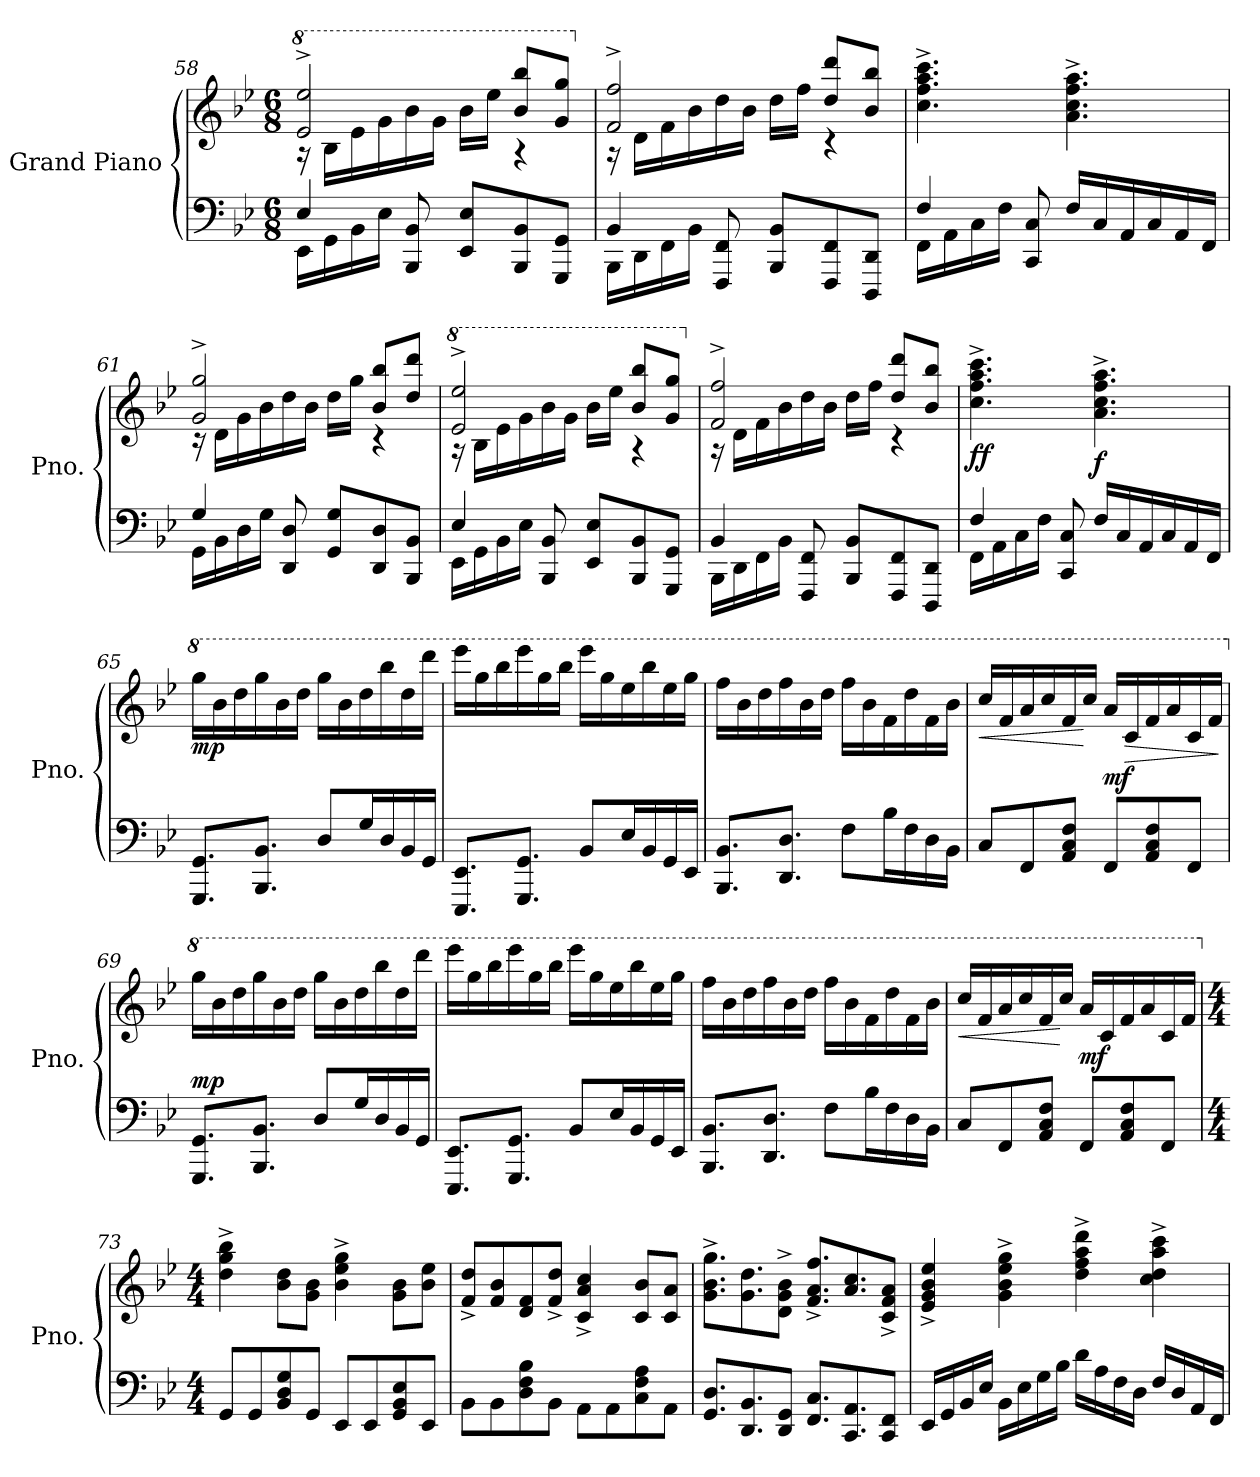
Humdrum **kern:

**kern	**kern	**dynam
*part1	*part1	*part1
*staff2	*staff1	*staff1/2
*I"Grand Piano	*	*
*I'Pno.	*	*
*clefF4	*clefG2	*
*k[b-e-]	*k[b-e-]	*
*M6/8	*M6/8	*
=58	=58	=58
*^	*	*
*	*	*8va	*
*	*	*^	*
4E-/	16EE-\LL	2ee-/^ 2eee-/^	16r	.
.	16GG\	.	16b-\LL	.
.	16BB-\	.	16ee-\	.
.	16E-\JJ	.	16gg\	.
8BBB-/ 8BB-/	2ryy	.	16bb-\	.
.	.	.	16gg\JJ	.
8EE-/ 8E-/L	.	.	16bb-\LL	.
.	.	.	16eee-\JJ	.
8BBB-/ 8BB-/	.	8bb-/ 8bbb-/L	4r	.
8GGG/ 8GG/J	.	8gg/ 8ggg/J	.	.
=59	=59	=59	=59	=59
*	*	*X8va	*	*
4BB-/	16BBB-\LL	2f/^ 2ff/^	16r	.
.	16DD\	.	16d\LL	.
.	16FF\	.	16f\	.
.	16BB-\JJ	.	16b-\	.
8FFF/ 8FF/	2ryy	.	16dd\	.
.	.	.	16b-\JJ	.
8BBB-/ 8BB-/L	.	.	16dd\LL	.
.	.	.	16ff\JJ	.
8FFF/ 8FF/	.	8dd/ 8ddd/L	4r	.
8DDD/ 8DD/J	.	8b-/ 8bb-/J	.	.
*	*	*v	*v	*
!!LO:LB:g=z
=60	=60	=60	=60
4F/	16FF\LL	4.cc\^ 4.ff\^ 4.aa\^ 4.ccc\^	.
.	16AA\	.	.
.	16C\	.	.
.	16F\JJ	.	.
8CC/ 8C/	2ryy	.	.
16F/LL	.	4.a\^ 4.cc\^ 4.ff\^ 4.aa\^	.
16C/	.	.	.
16AA/	.	.	.
16C/	.	.	.
16AA/	.	.	.
16FF/JJ	.	.	.
=61	=61	=61	=61
*	*	*^	*
4G/	16GG\LL	2g/^ 2gg/^	16r	.
.	16BB-\	.	16d\LL	.
.	16D\	.	16g\	.
.	16G\JJ	.	16b-\	.
8DD/ 8D/	2ryy	.	16dd\	.
.	.	.	16b-\JJ	.
8GG/ 8G/L	.	.	16dd\LL	.
.	.	.	16gg\JJ	.
8DD/ 8D/	.	8b-/ 8bb-/L	4r	.
8BBB-/ 8BB-/J	.	8dd/ 8ddd/J	.	.
=62	=62	=62	=62	=62
*	*	*8va	*	*
4E-/	16EE-\LL	2ee-/^ 2eee-/^	16r	.
.	16GG\	.	16b-\LL	.
.	16BB-\	.	16ee-\	.
.	16E-\JJ	.	16gg\	.
8BBB-/ 8BB-/	2ryy	.	16bb-\	.
.	.	.	16gg\JJ	.
8EE-/ 8E-/L	.	.	16bb-\LL	.
.	.	.	16eee-\JJ	.
8BBB-/ 8BB-/	.	8bb-/ 8bbb-/L	4r	.
8GGG/ 8GG/J	.	8gg/ 8ggg/J	.	.
=63	=63	=63	=63	=63
*	*	*X8va	*	*
4BB-/	16BBB-\LL	2f/^ 2ff/^	16r	.
.	16DD\	.	16d\LL	.
.	16FF\	.	16f\	.
.	16BB-\JJ	.	16b-\	.
8FFF/ 8FF/	2ryy	.	16dd\	.
.	.	.	16b-\JJ	.
8BBB-/ 8BB-/L	.	.	16dd\LL	.
.	.	.	16ff\JJ	.
8FFF/ 8FF/	.	8dd/ 8ddd/L	4r	.
8DDD/ 8DD/J	.	8b-/ 8bb-/J	.	.
*	*	*v	*v	*
!!LO:PB:g=z
=64	=64	=64	=64
!	!	!	!LO:DY:b
4F/	16FF\LL	4.cc\^ 4.ff\^ 4.aa\^ 4.ccc\^	ff
.	16AA\	.	.
.	16C\	.	.
.	16F\JJ	.	.
8CC/ 8C/	2ryy	.	.
!	!	!	!LO:DY:b
16F/LL	.	4.a\^ 4.cc\^ 4.ff\^ 4.aa\^	f
16C/	.	.	.
16AA/	.	.	.
16C/	.	.	.
16AA/	.	.	.
16FF/JJ	.	.	.
*v	*v	*	*
=65	=65	=65
*	*8va	*
!	!	!LO:DY:b
8.GGG/ 8.GG/L	16ggg\LL	mp
.	16bb-\	.
.	16ddd\	.
8.BBB-/ 8.BB-/J	16ggg\	.
.	16bb-\	.
.	16ddd\JJ	.
8D/L	16ggg\LL	.
.	16bb-\	.
16G/L	16ddd\	.
16D/	16bbb-\	.
16BB-/	16ddd\	.
16GG/JJ	16dddd\JJ	.
=66	=66	=66
8.EEE-/ 8.EE-/L	16eeee-\LL	.
.	16ggg\	.
.	16bbb-\	.
8.GGG/ 8.GG/J	16eeee-\	.
.	16ggg\	.
.	16bbb-\JJ	.
8BB-/L	16eeee-\LL	.
.	16ggg\	.
16E-/L	16eee-\	.
16BB-/	16bbb-\	.
16GG/	16eee-\	.
16EE-/JJ	16ggg\JJ	.
=67	=67	=67
8.BBB-/ 8.BB-/L	16fff\LL	.
.	16bb-\	.
.	16ddd\	.
8.DD/ 8.D/J	16fff\	.
.	16bb-\	.
.	16ddd\JJ	.
8F\L	16fff\LL	.
.	16bb-\	.
16B-\L	16ff\	.
16F\	16ddd\	.
16D\	16ff\	.
16BB-\JJ	16bb-\JJ	.
!!LO:LB:g=z
=68	=68	=68
!	!	!LO:HP:b
8C/L	16ccc/LL	<
.	16ff/	.
8FF/	16aa/	.
.	16ccc/	.
8AA/ 8C/ 8F/J	16ff/	.
.	16ccc/JJ	[
!	!	!LO:DY:a=2
8FF/L	16aa/LL	mf
!	!	!LO:HP:b
.	16cc/	>
8AA/ 8C/ 8F/	16ff/	.
.	16aa/	.
8FF/J	16cc/	.
.	16ff/JJ	.
.	.	]
=69	=69	=69
*	*X8va	*
*	*8va	*
!	!	!LO:DY:a=2
8.GGG/ 8.GG/L	16ggg\LL	mp
.	16bb-\	.
.	16ddd\	.
8.BBB-/ 8.BB-/J	16ggg\	.
.	16bb-\	.
.	16ddd\JJ	.
8D/L	16ggg\LL	.
.	16bb-\	.
16G/L	16ddd\	.
16D/	16bbb-\	.
16BB-/	16ddd\	.
16GG/JJ	16dddd\JJ	.
=70	=70	=70
8.EEE-/ 8.EE-/L	16eeee-\LL	.
.	16ggg\	.
.	16bbb-\	.
8.GGG/ 8.GG/J	16eeee-\	.
.	16ggg\	.
.	16bbb-\JJ	.
8BB-/L	16eeee-\LL	.
.	16ggg\	.
16E-/L	16eee-\	.
16BB-/	16bbb-\	.
16GG/	16eee-\	.
16EE-/JJ	16ggg\JJ	.
=71	=71	=71
8.BBB-/ 8.BB-/L	16fff\LL	.
.	16bb-\	.
.	16ddd\	.
8.DD/ 8.D/J	16fff\	.
.	16bb-\	.
.	16ddd\JJ	.
8F\L	16fff\LL	.
.	16bb-\	.
16B-\L	16ff\	.
16F\	16ddd\	.
16D\	16ff\	.
16BB-\JJ	16bb-\JJ	.
!!LO:LB:g=z
=72	=72	=72
!	!	!LO:HP:b
8C/L	16ccc/LL	<
.	16ff/	.
8FF/	16aa/	.
.	16ccc/	.
8AA/ 8C/ 8F/J	16ff/	.
.	16ccc/JJ	[
!	!	!LO:DY:b
8FF/L	16aa/LL	mf
.	16cc/	.
8AA/ 8C/ 8F/	16ff/	.
.	16aa/	.
8FF/J	16cc/	.
.	16ff/JJ	.
=73	=73	=73
*M4/4	*M4/4	*
*	*X8va	*
8GG/L	4dd\^ 4gg\^ 4bb-\^	.
8GG/	.	.
8BB-/ 8D/ 8G/	8b-\ 8dd\L	.
8GG/J	8g\ 8b-\J	.
8EE-/L	4b-\^ 4ee-\^ 4gg\^	.
8EE-/	.	.
8GG/ 8BB-/ 8E-/	8g\ 8b-\L	.
8EE-/J	8b-\ 8ee-\J	.
=74	=74	=74
8BB-\L	8f/^ 8dd/^L	.
8BB-\	8f/ 8b-/	.
8D\ 8F\ 8B-\	8d/ 8f/	.
8BB-\J	8f/^ 8dd/^J	.
8AA\L	4c/^ 4a/^ 4cc/^	.
8AA\	.	.
8C\ 8F\ 8A\	8c/ 8b-/L	.
8AA\J	8c/ 8a/J	.
=75	=75	=75
8.GG/ 8.D/L	8.g\^ 8.b-\^ 8.gg\^L	.
8.DD/ 8.BB-/	8.g\ 8.dd\	.
8DD/ 8GG/J	8d\^ 8g\^ 8b-\^J	.
8.FF/ 8.C/L	8.f/^ 8.a/^ 8.ff/^L	.
8.CC/ 8.AA/	8.a/ 8.cc/	.
8CC/ 8FF/J	8c/^ 8f/^ 8a/^J	.
!!LO:LB:g=z
=76	=76	=76
16EE-/LL	4e-/^ 4g/^ 4b-/^ 4ee-/^	.
16GG/	.	.
16BB-/	.	.
16E-/JJ	.	.
16BB-\LL	4g\^ 4b-\^ 4ee-\^ 4gg\^	.
16E-\	.	.
16G\	.	.
16B-\JJ	.	.
16d\LL	4dd\^ 4ff\^ 4aa\^ 4ddd\^	.
16A\	.	.
16F\	.	.
16D\JJ	.	.
16F/LL	4cc\^ 4dd\^ 4aa\^ 4ccc\^	.
16D/	.	.
16AA/	.	.
16FF/JJ	.	.
=	=	=
*-	*-	*-
